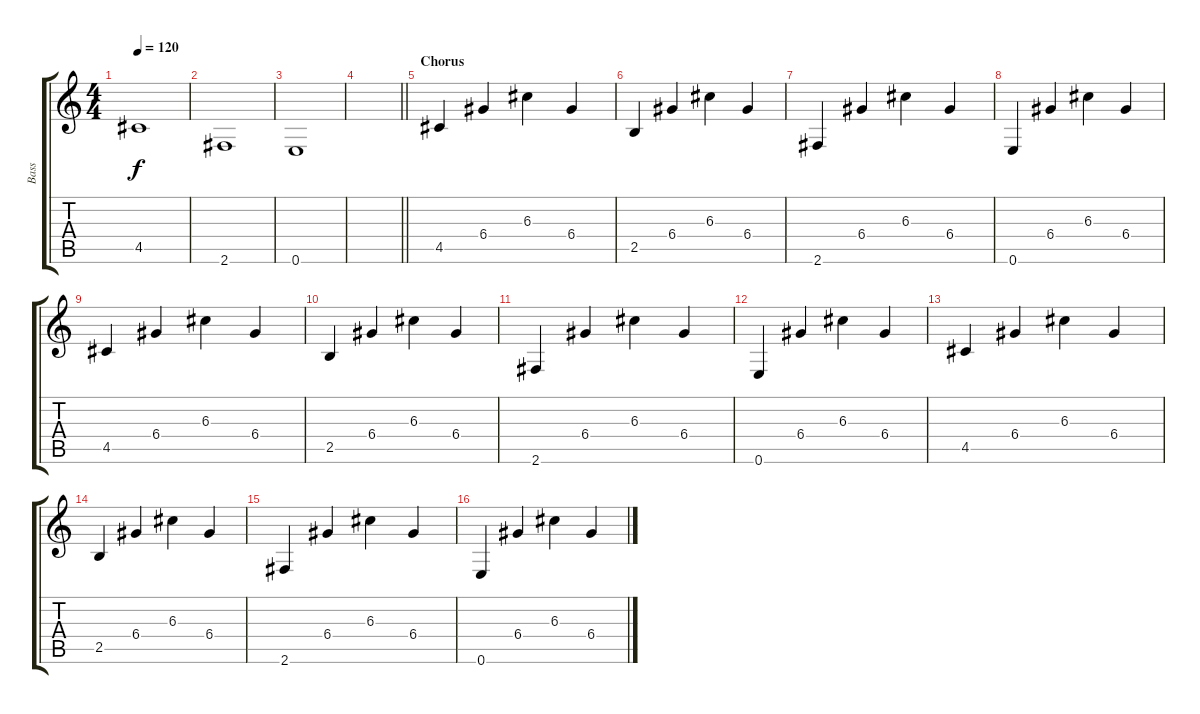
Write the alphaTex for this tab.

\track ("Bass" "Bass") {instrument electricbassfinger}
\staff {score tabs}
\tuning (E4 B3 G3 D3 A2 E2) {hide}
\ts (4 4)
\tempo 120
\clef g2
\ks c
4.5.1{dy f} |
2.6.1 |
0.6.1 |
\barLineRight lightlight
|
\section ("" "Chorus")
4.5.4 6.4.4 6.3.4 6.4.4 |
2.5.4 6.4.4 6.3.4 6.4.4 |
2.6.4 6.4.4 6.3.4 6.4.4 |
0.6.4 6.4.4 6.3.4 6.4.4 |
4.5.4 6.4.4 6.3.4 6.4.4 |
2.5.4 6.4.4 6.3.4 6.4.4 |
2.6.4 6.4.4 6.3.4 6.4.4 |
0.6.4 6.4.4 6.3.4 6.4.4 |
4.5.4 6.4.4 6.3.4 6.4.4 |
2.5.4 6.4.4 6.3.4 6.4.4 |
2.6.4 6.4.4 6.3.4 6.4.4 |
0.6.4 6.4.4 6.3.4 6.4.4
